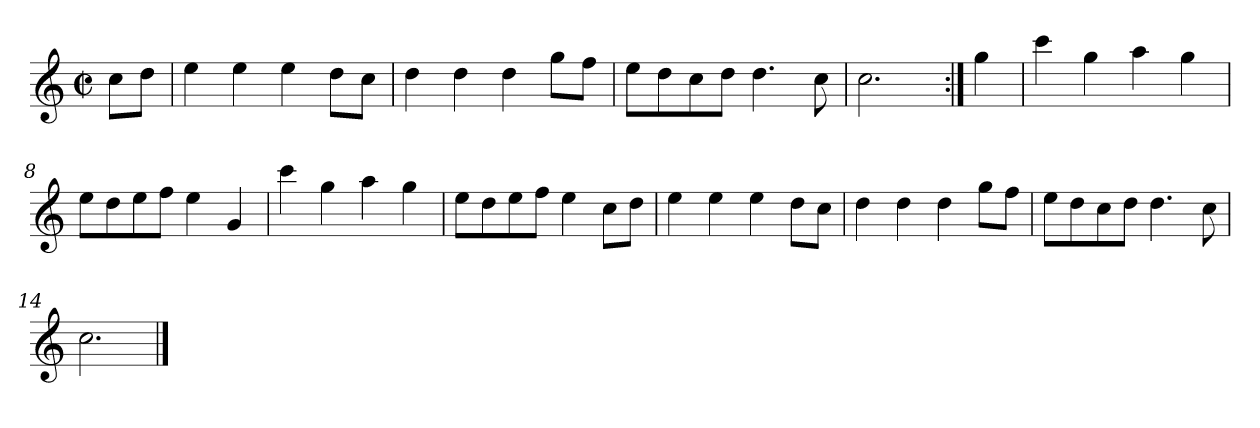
**kern
*part1
*staff1
*clefG2
*k[]
*M2/2
*met(c|)
=1
8cc\L
8dd\J
=2
4ee\
4ee\
4ee\
8dd\L
8cc\J
=3
4dd\
4dd\
4dd\
8gg\L
8ff\J
=4
8ee\L
8dd\
8cc\
8dd\J
4.dd\
8cc\
!!LO:LB:g=z
=5
2.cc\
=6:|!
4gg\
=7
4ccc\
4gg\
4aa\
4gg\
=8
8ee\L
8dd\
8ee\
8ff\J
4ee\
4g/
=9
4ccc\
4gg\
4aa\
4gg\
=10
8ee\L
8dd\
8ee\
8ff\J
4ee\
8cc\L
8dd\J
=11
4ee\
4ee\
4ee\
8dd\L
8cc\J
=12
4dd\
4dd\
4dd\
8gg\L
8ff\J
!!LO:LB:g=z
=13
8ee\L
8dd\
8cc\
8dd\J
4.dd\
8cc\
=14
2.cc\
==
*-
